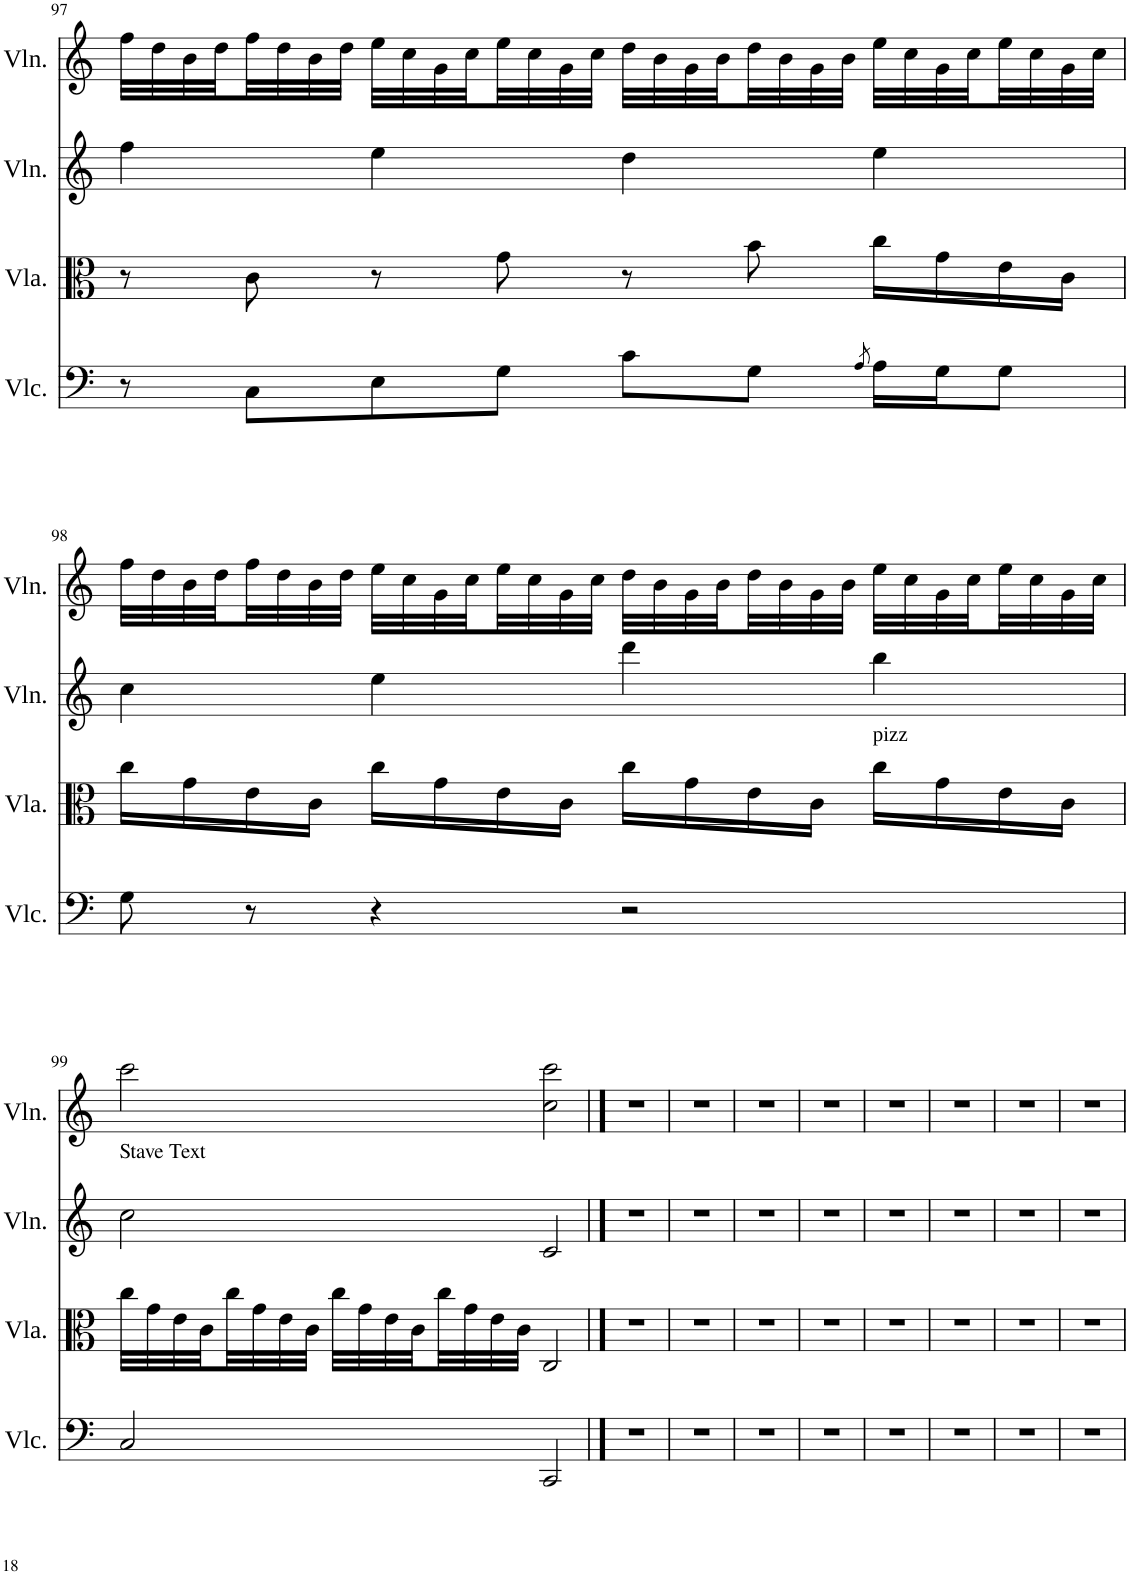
**kern	**kern	**kern	**kern
*part4	*part3	*part2	*part1
*staff4	*staff3	*staff2	*staff1
*I"Violoncello	*I"Viola	*I"Violin	*I"Violin
*I'Vlc.	*I'Vla.	*I'Vln.	*I'Vln.
!!LO:PB:g=z
*clefF4	*clefC3	*clefG2	*clefG2
*k[]	*k[]	*k[]	*k[]
*M4/4	*M4/4	*M4/4	*M4/4
=97	=97	=97	=97
8r	8r	4ff\	32ff\LLL
.	.	.	32dd\
.	.	.	32b\
.	.	.	32dd\
8C\L	8c\	.	32ff\
.	.	.	32dd\
.	.	.	32b\
.	.	.	32dd\JJJ
8E\	8r	4ee\	32ee\LLL
.	.	.	32cc\
.	.	.	32g\
.	.	.	32cc\
8G\J	8g\	.	32ee\
.	.	.	32cc\
.	.	.	32g\
.	.	.	32cc\JJJ
8c\L	8r	4dd\	32dd\LLL
.	.	.	32b\
.	.	.	32g\
.	.	.	32b\
8G\J	8b\	.	32dd\
.	.	.	32b\
.	.	.	32g\
.	.	.	32b\JJJ
8qA/	.	.	.
16A\LL	16cc\LL	4ee\	32ee\LLL
.	.	.	32cc\
16G\J	16g\	.	32g\
.	.	.	32cc\
8G\J	16e\	.	32ee\
.	.	.	32cc\
.	16c\JJ	.	32g\
.	.	.	32cc\JJJ
!!LO:LB:g=z
=98	=98	=98	=98
8G\	16cc\LL	4cc\	32ff\LLL
.	.	.	32dd\
.	16g\	.	32b\
.	.	.	32dd\
8r	16e\	.	32ff\
.	.	.	32dd\
.	16c\JJ	.	32b\
.	.	.	32dd\JJJ
4r	16cc\LL	4ee\	32ee\LLL
.	.	.	32cc\
.	16g\	.	32g\
.	.	.	32cc\
.	16e\	.	32ee\
.	.	.	32cc\
.	16c\JJ	.	32g\
.	.	.	32cc\JJJ
2r	16cc\LL	4ddd\	32dd\LLL
.	.	.	32b\
.	16g\	.	32g\
.	.	.	32b\
.	16e\	.	32dd\
.	.	.	32b\
.	16c\JJ	.	32g\
.	.	.	32b\JJJ
!	!LO:TX:a:t=pizz	!	!
.	16cc\LL	4bb\	32ee\LLL
.	.	.	32cc\
.	16g\	.	32g\
.	.	.	32cc\
.	16e\	.	32ee\
.	.	.	32cc\
.	16c\JJ	.	32g\
.	.	.	32cc\JJJ
!!LO:LB:g=z
=99	=99	=99	=99
!	!	!LO:TX:a:t=Stave Text	!
2C/	32cc\LLL	2cc\	2ccc\
.	32g\	.	.
.	32e\	.	.
.	32c\	.	.
.	32cc\	.	.
.	32g\	.	.
.	32e\	.	.
.	32c\JJJ	.	.
.	32cc\LLL	.	.
.	32g\	.	.
.	32e\	.	.
.	32c\	.	.
.	32cc\	.	.
.	32g\	.	.
.	32e\	.	.
.	32c\JJJ	.	.
2CC/	2C/	2c/	2cc\ 2ccc\
==100	==100	==100	==100
1r	1r	1r	1r
=101	=101	=101	=101
1r	1r	1r	1r
=102	=102	=102	=102
1r	1r	1r	1r
=103	=103	=103	=103
1r	1r	1r	1r
=104	=104	=104	=104
1r	1r	1r	1r
=105	=105	=105	=105
1r	1r	1r	1r
=106	=106	=106	=106
1r	1r	1r	1r
=107	=107	=107	=107
1r	1r	1r	1r
=	=	=	=
*-	*-	*-	*-
